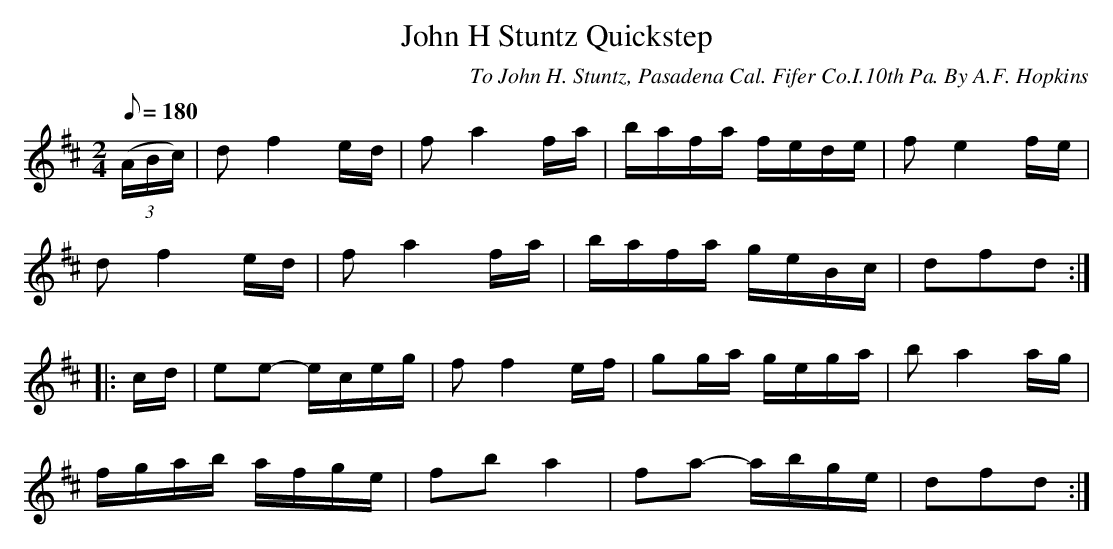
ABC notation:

X:1
T:John H Stuntz Quickstep
C:To John H. Stuntz, Pasadena Cal. Fifer Co.I.10th Pa. By A.F. Hopkins
M:2/4
L:1/8
Q:1/8=180
K:D t=8
((3A/B/c/) | df2 e/d/ | fa2 f/a/ | b/a/f/a/ f/e/d/e/ | fe2 f/e/ |
df2 e/d/ | fa2 f/a/ | b/a/f/a/ g/e/B/c/ | dfd :|
|: c/d/ | ee- e/c/e/g/ | ff2 e/f/ | gg/a/ g/e/g/a/ | ba2 a/g/ |
f/g/a/b/ a/f/g/e/ | fb a2 | fa- a/b/g/e/ | dfd :|
